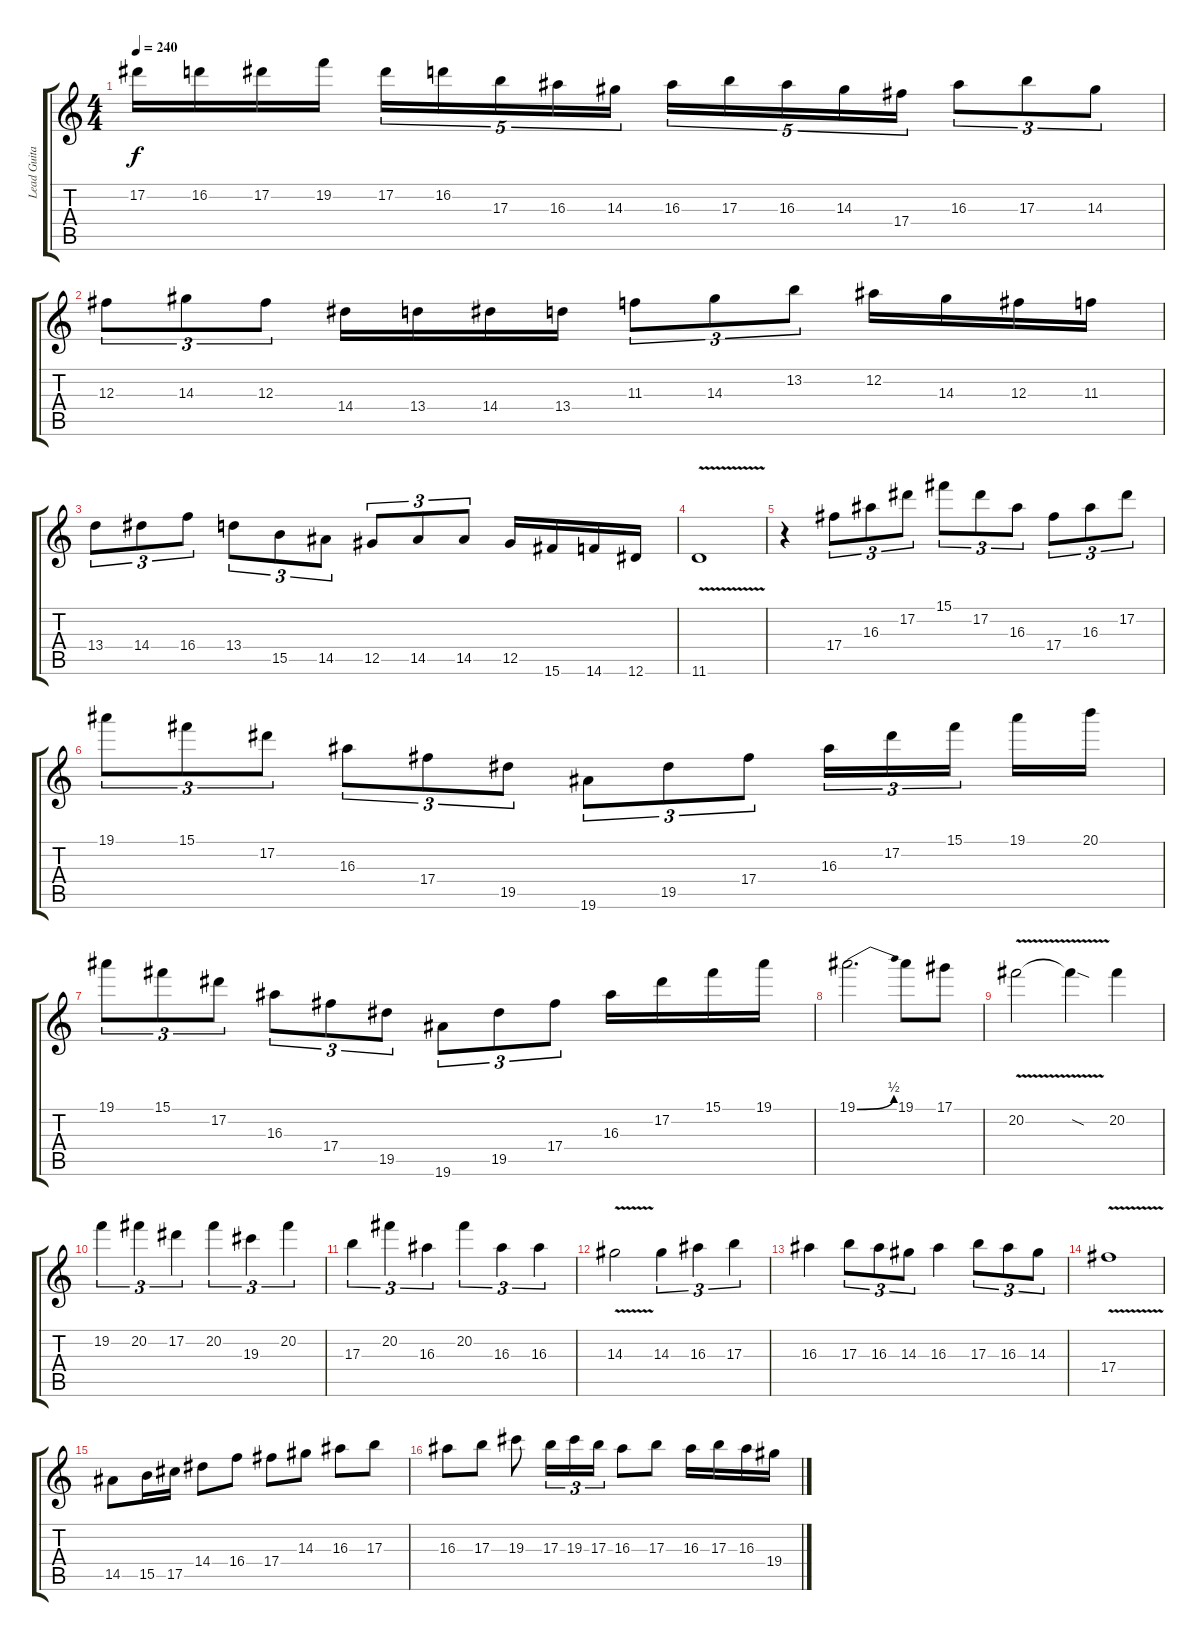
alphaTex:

\track ("Lead Guitar 1" "Lead Guita") {instrument distortionguitar}
\staff {score tabs}
\tuning (Eb4 Bb3 Gb3 Db3 Ab2 Eb2) {hide}
\ts (4 4)
\tempo 240
\clef g2
\ks c
17.2.16{dy f} 16.2.16 17.2.16 19.2.16 17.2.16{tu (5 4)} 16.2.16{tu (5 4)} 17.3.16{tu (5 4)} 16.3.16{tu (5 4)} 14.3.16{tu (5 4)} 16.3.16{tu (5 4)} 17.3.16{tu (5 4)} 16.3.16{tu (5 4)} 14.3.16{tu (5 4)} 17.4.16{tu (5 4)} 16.3.8{tu (3 2)} 17.3.8{tu (3 2)} 14.3.8{tu (3 2)} |
12.3.8{tu (3 2)} 14.3.8{tu (3 2)} 12.3.8{tu (3 2)} 14.4.16 13.4.16 14.4.16 13.4.16 11.3.8{tu (3 2)} 14.3.8{tu (3 2)} 13.2.8{tu (3 2)} 12.2.16 14.3.16 12.3.16 11.3.16 |
13.4.8{tu (3 2)} 14.4.8{tu (3 2)} 16.4.8{tu (3 2)} 13.4.8{tu (3 2)} 15.5.8{tu (3 2)} 14.5.8{tu (3 2)} 12.5.8{tu (3 2)} 14.5.8{tu (3 2)} 14.5.8{tu (3 2)} 12.5.16 15.6.16 14.6.16 12.6.16 |
11.6{v}.1 |
r.4 17.4.8{tu (3 2)} 16.3.8{tu (3 2)} 17.2.8{tu (3 2)} 15.1.8{tu (3 2)} 17.2.8{tu (3 2)} 16.3.8{tu (3 2)} 17.4.8{tu (3 2)} 16.3.8{tu (3 2)} 17.2.8{tu (3 2)} |
19.1.8{tu (3 2)} 15.1.8{tu (3 2)} 17.2.8{tu (3 2)} 16.3.8{tu (3 2)} 17.4.8{tu (3 2)} 19.5.8{tu (3 2)} 19.6.8{tu (3 2)} 19.5.8{tu (3 2)} 17.4.8{tu (3 2)} 16.3.16{tu (3 2)} 17.2.16{tu (3 2)} 15.1.16{tu (3 2) beam splitsecondary} 19.1.16 20.1.16 |
19.1.8{tu (3 2)} 15.1.8{tu (3 2)} 17.2.8{tu (3 2)} 16.3.8{tu (3 2)} 17.4.8{tu (3 2)} 19.5.8{tu (3 2)} 19.6.8{tu (3 2)} 19.5.8{tu (3 2)} 17.4.8{tu (3 2)} 16.3.16 17.2.16 15.1.16 19.1.16 |
19.1{be (bend 0 0 60 2)}.2{d} 19.1.8 17.1.8 |
20.2{v}.2 20.2{sod t}.4 20.2.4 |
19.2.4{tu (3 2)} 20.2.4{tu (3 2)} 17.2.4{tu (3 2)} 20.2.4{tu (3 2)} 19.3.4{tu (3 2)} 20.2.4{tu (3 2)} |
17.3.4{tu (3 2)} 20.2.4{tu (3 2)} 16.3.4{tu (3 2)} 20.2.4{tu (3 2)} 16.3.4{tu (3 2)} 16.3.4{tu (3 2)} |
14.3{v}.2 14.3.4{tu (3 2)} 16.3.4{tu (3 2)} 17.3.4{tu (3 2)} |
16.3.4 17.3.8{tu (3 2)} 16.3.8{tu (3 2)} 14.3.8{tu (3 2)} 16.3.4 17.3.8{tu (3 2)} 16.3.8{tu (3 2)} 14.3.8{tu (3 2)} |
17.4{v}.1 |
14.5.8 15.5.16 17.5.16 14.4.8 16.4.8 17.4.8 14.3.8 16.3.8 17.3.8 |
16.3.8 17.3.8 19.3.8 17.3.16{tu (3 2)} 19.3.16{tu (3 2)} 17.3.16{tu (3 2)} 16.3.8 17.3.8 16.3.16 17.3.16 16.3.16 19.4.16
